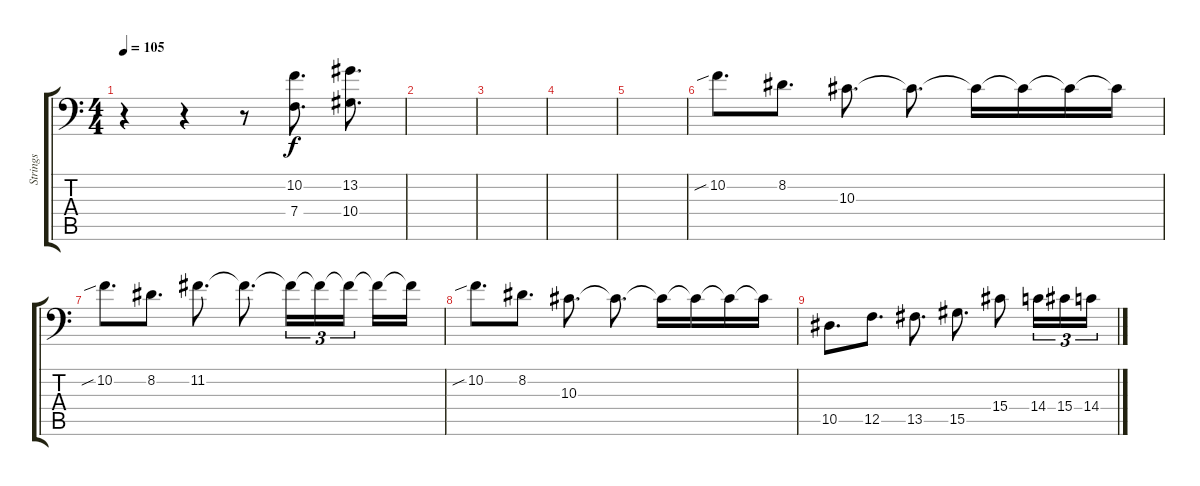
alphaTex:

\track ("Strings" "Strings") {instrument stringensemble2}
\staff {score tabs}
\tuning (C4 G3 Eb3 Bb2 F2 Bb1) {hide}
\ts (4 4)
\tempo 105
\clef f4
\ks c
r.4{dy f} r.4 r.8 (10.2 7.4).8{d} (13.2 10.4).8{d} |
|
|
|
|
10.2{sib}.8{d} 8.2.8{d} 10.3.8{d} 10.3{t}.8{d} 10.3{t}.16 10.3{t}.16 10.3{t}.16 10.3{t}.16 |
10.2{sib}.8{d} 8.2.8{d} 11.2.8{d} 11.2{t}.8{d} 11.2{t}.16{tu (3 2)} 11.2{t}.16{tu (3 2)} 11.2{t}.16{tu (3 2) beam splitsecondary} 11.2{t}.16 11.2{t}.16 |
10.2{sib}.8{d} 8.2.8{d} 10.3.8{d} 10.3{t}.8{d} 10.3{t}.16 10.3{t}.16 10.3{t}.16 10.3{t}.16 |
10.5.8{d} 12.5.8{d} 13.5.8{d} 15.5.8{d} 15.4.8 14.4.16{tu (3 2)} 15.4.16{tu (3 2)} 14.4.16{tu (3 2)}
